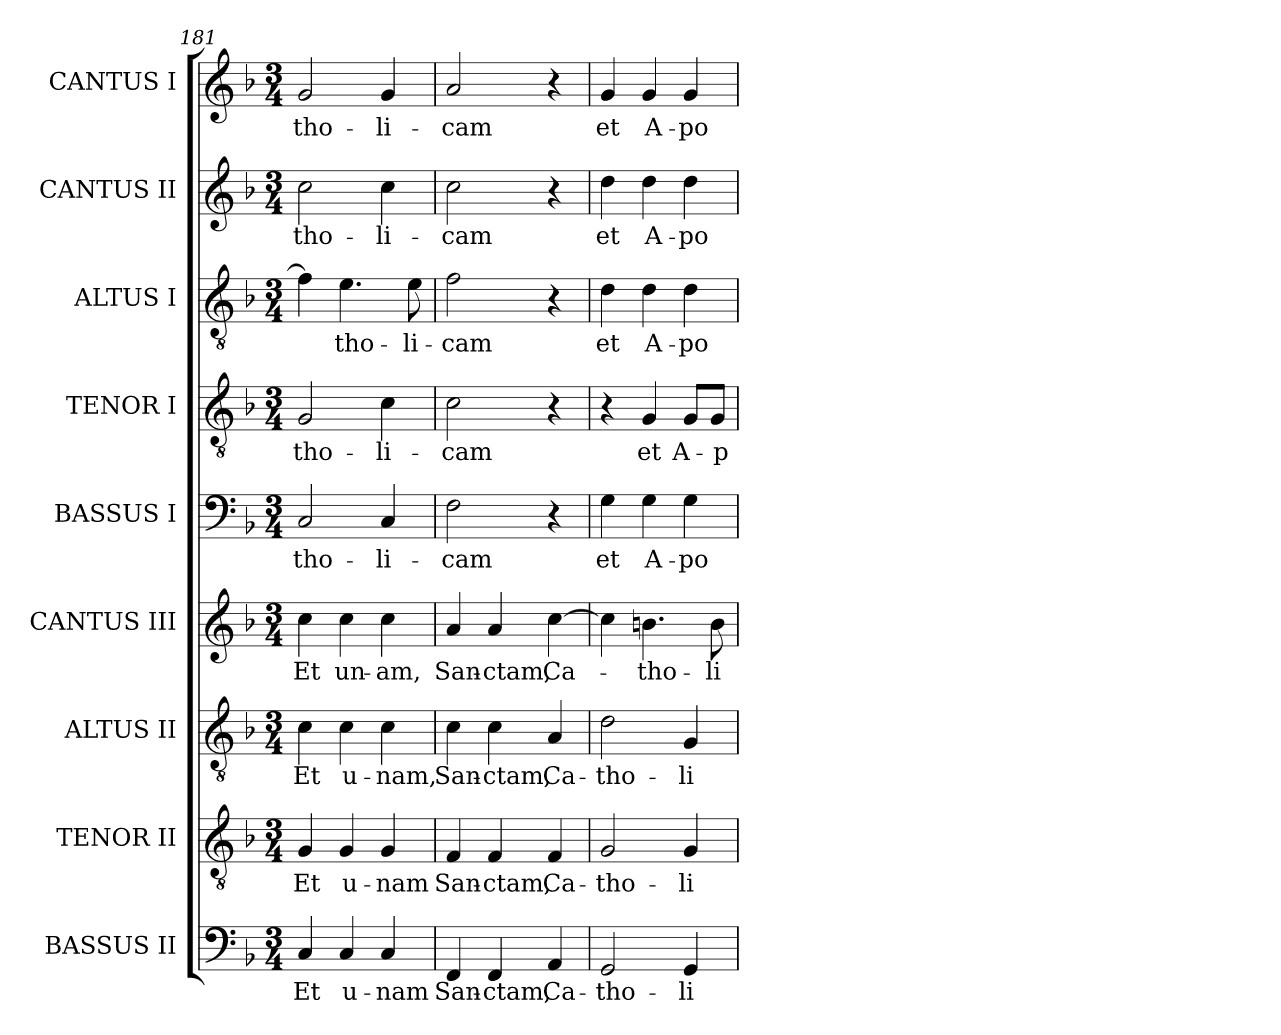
**kern	**text	**kern	**text	**kern	**text	**kern	**text	**kern	**text	**kern	**text	**kern	**text	**kern	**text	**kern	**text
*part9	*part9	*part8	*part8	*part7	*part7	*part6	*part6	*part5	*part5	*part4	*part4	*part3	*part3	*part2	*part2	*part1	*part1
*staff9	*staff9	*staff8	*staff8	*staff7	*staff7	*staff6	*staff6	*staff5	*staff5	*staff4	*staff4	*staff3	*staff3	*staff2	*staff2	*staff1	*staff1
*I"BASSUS II	*	*I"TENOR II	*	*I"ALTUS II	*	*I"CANTUS III	*	*I"BASSUS I	*	*I"TENOR I	*	*I"ALTUS I	*	*I"CANTUS II	*	*I"CANTUS I	*
*I'B. II	*	*I'T. II	*	*I'A. II	*	*I'C. III	*	*I'B. I	*	*I'T. I	*	*I'A. I	*	*I'C. II	*	*I'C. I	*
*clefF4	*	*clefGv2	*	*clefGv2	*	*clefG2	*	*clefF4	*	*clefGv2	*	*clefGv2	*	*clefG2	*	*clefG2	*
*	*	*ITrd7c12	*	*ITrd7c12	*	*	*	*	*	*ITrd7c12	*	*ITrd7c12	*	*	*	*	*
*k[b-]	*	*k[b-]	*	*k[b-]	*	*k[b-]	*	*k[b-]	*	*k[b-]	*	*k[b-]	*	*k[b-]	*	*k[b-]	*
*F:	*	*F:	*	*F:	*	*F:	*	*F:	*	*F:	*	*F:	*	*F:	*	*F:	*
*M3/4	*	*M3/4	*	*M3/4	*	*M3/4	*	*M3/4	*	*M3/4	*	*M3/4	*	*M3/4	*	*M3/4	*
=181	=181	=181	=181	=181	=181	=181	=181	=181	=181	=181	=181	=181	=181	=181	=181	=181	=181
!	!LO:LY:b:color=#000000	!	!	!	!	!	!	!	!	!	!	!	!	!	!	!	!
!	!	!	!LO:LY:b:color=#000000	!	!	!	!	!	!	!	!	!	!	!	!	!	!
!	!	!	!	!	!LO:LY:b:color=#000000	!	!	!	!	!	!	!	!	!	!	!	!
!	!	!	!	!	!	!	!LO:LY:b:color=#000000	!	!	!	!	!	!	!	!	!	!
!	!	!	!	!	!	!	!	!	!LO:LY:b:color=#000000	!	!	!	!	!	!	!	!
!	!	!	!	!	!	!	!	!	!	!	!LO:LY:b:color=#000000	!	!	!	!	!	!
!	!	!	!	!	!	!	!	!	!	!	!	!	!	!	!LO:LY:b:color=#000000	!	!
!	!	!	!	!	!	!	!	!	!	!	!	!	!	!	!	!	!LO:LY:b:color=#000000
4Ci/	Et	4GGi/	Et	4Ci\	Et	4cci\	Et	2Ci/	-tho-	2GGi/	-tho-	4Fi\]	.	2cci\	-tho-	2gi/	-tho-
!	!LO:LY:b:color=#000000	!	!	!	!	!	!	!	!	!	!	!	!	!	!	!	!
!	!	!	!LO:LY:b:color=#000000	!	!	!	!	!	!	!	!	!	!	!	!	!	!
!	!	!	!	!	!LO:LY:b:color=#000000	!	!	!	!	!	!	!	!	!	!	!	!
!	!	!	!	!	!	!	!LO:LY:b:color=#000000	!	!	!	!	!	!	!	!	!	!
!	!	!	!	!	!	!	!	!	!	!	!	!	!LO:LY:b:color=#000000	!	!	!	!
4Ci/	u-	4GGi/	u-	4Ci\	u-	4cci\	un-	.	.	.	.	4.Ei\	-tho-	.	.	.	.
!	!LO:LY:b:color=#000000	!	!	!	!	!	!	!	!	!	!	!	!	!	!	!	!
!	!	!	!LO:LY:b:color=#000000	!	!	!	!	!	!	!	!	!	!	!	!	!	!
!	!	!	!	!	!LO:LY:b:color=#000000	!	!	!	!	!	!	!	!	!	!	!	!
!	!	!	!	!	!	!	!LO:LY:b:color=#000000	!	!	!	!	!	!	!	!	!	!
!	!	!	!	!	!	!	!	!	!LO:LY:b:color=#000000	!	!	!	!	!	!	!	!
!	!	!	!	!	!	!	!	!	!	!	!LO:LY:b:color=#000000	!	!	!	!	!	!
!	!	!	!	!	!	!	!	!	!	!	!	!	!	!	!LO:LY:b:color=#000000	!	!
!	!	!	!	!	!	!	!	!	!	!	!	!	!	!	!	!	!LO:LY:b:color=#000000
4Ci/	-nam	4GGi/	-nam	4Ci\	-nam,	4cci\	-am,	4Ci/	-li-	4Ci\	-li-	.	.	4cci\	-li-	4gi/	-li-
!	!	!	!	!	!	!	!	!	!	!	!	!	!LO:LY:b:color=#000000	!	!	!	!
.	.	.	.	.	.	.	.	.	.	.	.	8Ei\	-li-	.	.	.	.
=182	=182	=182	=182	=182	=182	=182	=182	=182	=182	=182	=182	=182	=182	=182	=182	=182	=182
!	!LO:LY:b:color=#000000	!	!	!	!	!	!	!	!	!	!	!	!	!	!	!	!
!	!	!	!LO:LY:b:color=#000000	!	!	!	!	!	!	!	!	!	!	!	!	!	!
!	!	!	!	!	!LO:LY:b:color=#000000	!	!	!	!	!	!	!	!	!	!	!	!
!	!	!	!	!	!	!	!LO:LY:b:color=#000000	!	!	!	!	!	!	!	!	!	!
!	!	!	!	!	!	!	!	!	!LO:LY:b:color=#000000	!	!	!	!	!	!	!	!
!	!	!	!	!	!	!	!	!	!	!	!LO:LY:b:color=#000000	!	!	!	!	!	!
!	!	!	!	!	!	!	!	!	!	!	!	!	!LO:LY:b:color=#000000	!	!	!	!
!	!	!	!	!	!	!	!	!	!	!	!	!	!	!	!LO:LY:b:color=#000000	!	!
!	!	!	!	!	!	!	!	!	!	!	!	!	!	!	!	!	!LO:LY:b:color=#000000
4FFi/	San-	4FFi/	San-	4Ci\	San-	4ai/	San-	2Fi\	-cam	2Ci\	-cam	2Fi\	-cam	2cci\	-cam	2ai/	-cam
!	!LO:LY:b:color=#000000	!	!	!	!	!	!	!	!	!	!	!	!	!	!	!	!
!	!	!	!LO:LY:b:color=#000000	!	!	!	!	!	!	!	!	!	!	!	!	!	!
!	!	!	!	!	!LO:LY:b:color=#000000	!	!	!	!	!	!	!	!	!	!	!	!
!	!	!	!	!	!	!	!LO:LY:b:color=#000000	!	!	!	!	!	!	!	!	!	!
4FFi/	-ctam,	4FFi/	-ctam,	4Ci\	-ctam,	4ai/	-ctam,	.	.	.	.	.	.	.	.	.	.
!	!LO:LY:b:color=#000000	!	!	!	!	!	!	!	!	!	!	!	!	!	!	!	!
!	!	!	!LO:LY:b:color=#000000	!	!	!	!	!	!	!	!	!	!	!	!	!	!
!	!	!	!	!	!LO:LY:b:color=#000000	!	!	!	!	!	!	!	!	!	!	!	!
!	!	!	!	!	!	!	!LO:LY:b:color=#000000	!	!	!	!	!	!	!	!	!	!
4AAi/	Ca-	4FFi/	Ca-	4AAi/	Ca-	[>4cci\	Ca-	4r	.	4r	.	4r	.	4r	.	4r	.
=183	=183	=183	=183	=183	=183	=183	=183	=183	=183	=183	=183	=183	=183	=183	=183	=183	=183
!	!LO:LY:b:color=#000000	!	!	!	!	!	!	!	!	!	!	!	!	!	!	!	!
!	!	!	!LO:LY:b:color=#000000	!	!	!	!	!	!	!	!	!	!	!	!	!	!
!	!	!	!	!	!LO:LY:b:color=#000000	!	!	!	!	!	!	!	!	!	!	!	!
!	!	!	!	!	!	!	!	!	!LO:LY:b:color=#000000	!	!	!	!	!	!	!	!
!	!	!	!	!	!	!	!	!	!	!	!	!	!LO:LY:b:color=#000000	!	!	!	!
!	!	!	!	!	!	!	!	!	!	!	!	!	!	!	!LO:LY:b:color=#000000	!	!
!	!	!	!	!	!	!	!	!	!	!	!	!	!	!	!	!	!LO:LY:b:color=#000000
2GGi/	-tho-	2GGi/	-tho-	2Di\	-tho-	4cci\]	.	4Gi\	et	4r	.	4Di\	et	4ddi\	et	4gi/	et
!	!	!	!	!	!	!	!LO:LY:b:color=#000000	!	!	!	!	!	!	!	!	!	!
!	!	!	!	!	!	!	!	!	!LO:LY:b:color=#000000	!	!	!	!	!	!	!	!
!	!	!	!	!	!	!	!	!	!	!	!LO:LY:b:color=#000000	!	!	!	!	!	!
!	!	!	!	!	!	!	!	!	!	!	!	!	!LO:LY:b:color=#000000	!	!	!	!
!	!	!	!	!	!	!	!	!	!	!	!	!	!	!	!LO:LY:b:color=#000000	!	!
!	!	!	!	!	!	!	!	!	!	!	!	!	!	!	!	!	!LO:LY:b:color=#000000
.	.	.	.	.	.	4.bni\	-tho-	4Gi\	A-	4GGi/	et	4Di\	A-	4ddi\	A-	4gi/	A-
!	!LO:LY:b:color=#000000	!	!	!	!	!	!	!	!	!	!	!	!	!	!	!	!
!	!	!	!LO:LY:b:color=#000000	!	!	!	!	!	!	!	!	!	!	!	!	!	!
!	!	!	!	!	!LO:LY:b:color=#000000	!	!	!	!	!	!	!	!	!	!	!	!
!	!	!	!	!	!	!	!	!	!LO:LY:b:color=#000000	!	!	!	!	!	!	!	!
!	!	!	!	!	!	!	!	!	!	!	!LO:LY:b:color=#000000	!	!	!	!	!	!
!	!	!	!	!	!	!	!	!	!	!	!	!	!LO:LY:b:color=#000000	!	!	!	!
!	!	!	!	!	!	!	!	!	!	!	!	!	!	!	!LO:LY:b:color=#000000	!	!
!	!	!	!	!	!	!	!	!	!	!	!	!	!	!	!	!	!LO:LY:b:color=#000000
4GGi/	-li-	4GGi/	-li-	4GGi/	-li-	.	.	4Gi\	-po-	8GGi/L	A-	4Di\	-po-	4ddi\	-po-	4gi/	-po-
!	!	!	!	!	!	!	!LO:LY:b:color=#000000	!	!	!	!	!	!	!	!	!	!
!	!	!	!	!	!	!	!	!	!	!	!LO:LY:b:color=#000000	!	!	!	!	!	!
.	.	.	.	.	.	8bi\	-li-	.	.	8GGi/J	-p-	.	.	.	.	.	.
=	=	=	=	=	=	=	=	=	=	=	=	=	=	=	=	=	=
*-	*-	*-	*-	*-	*-	*-	*-	*-	*-	*-	*-	*-	*-	*-	*-	*-	*-
